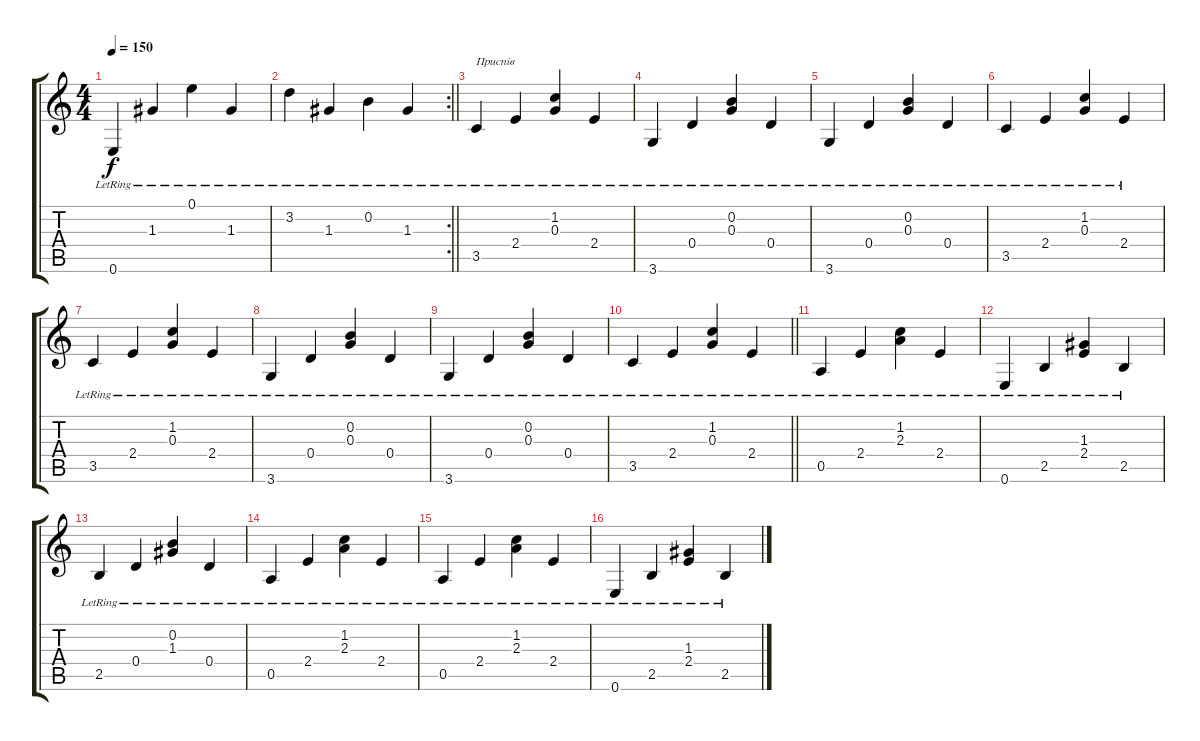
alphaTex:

\track "" {instrument acousticguitarsteel}
\staff {score tabs}
\tuning (E4 B3 G3 D3 A2 E2) {hide}
\ts (4 4)
\tempo 150
\clef g2
\ks c
0.6{lr}.4{dy f} 1.3{lr}.4 0.1{lr}.4 1.3{lr}.4 |
\rc 2
\barLineRight lightlight
3.2{lr}.4 1.3{lr}.4 0.2{lr}.4 1.3{lr}.4 |
3.5{lr}.4{txt "Приспів"} 2.4{lr}.4 (1.2{lr} 0.3{lr}).4 2.4{lr}.4 |
3.6{lr}.4 0.4{lr}.4 (0.2{lr} 0.3{lr}).4 0.4{lr}.4 |
3.6{lr}.4 0.4{lr}.4 (0.2{lr} 0.3{lr}).4 0.4{lr}.4 |
3.5{lr}.4 2.4{lr}.4 (1.2{lr} 0.3{lr}).4 2.4{lr}.4 |
3.5{lr}.4 2.4{lr}.4 (1.2{lr} 0.3{lr}).4 2.4{lr}.4 |
3.6{lr}.4 0.4{lr}.4 (0.2{lr} 0.3{lr}).4 0.4{lr}.4 |
3.6{lr}.4 0.4{lr}.4 (0.2{lr} 0.3{lr}).4 0.4{lr}.4 |
\barLineRight lightlight
3.5{lr}.4 2.4{lr}.4 (1.2{lr} 0.3{lr}).4 2.4{lr}.4 |
0.5{lr}.4 2.4{lr}.4 (1.2{lr} 2.3).4 2.4{lr}.4 |
0.6{lr}.4 2.5{lr}.4 (1.3{lr} 2.4{lr}).4 2.5{lr}.4 |
2.5{lr}.4 0.4{lr}.4 (0.2{lr} 1.3{lr}).4 0.4{lr}.4 |
0.5{lr}.4 2.4{lr}.4 (1.2{lr} 2.3).4 2.4{lr}.4 |
0.5{lr}.4 2.4{lr}.4 (1.2{lr} 2.3).4 2.4{lr}.4 |
0.6{lr}.4 2.5{lr}.4 (1.3{lr} 2.4{lr}).4 2.5{lr}.4
